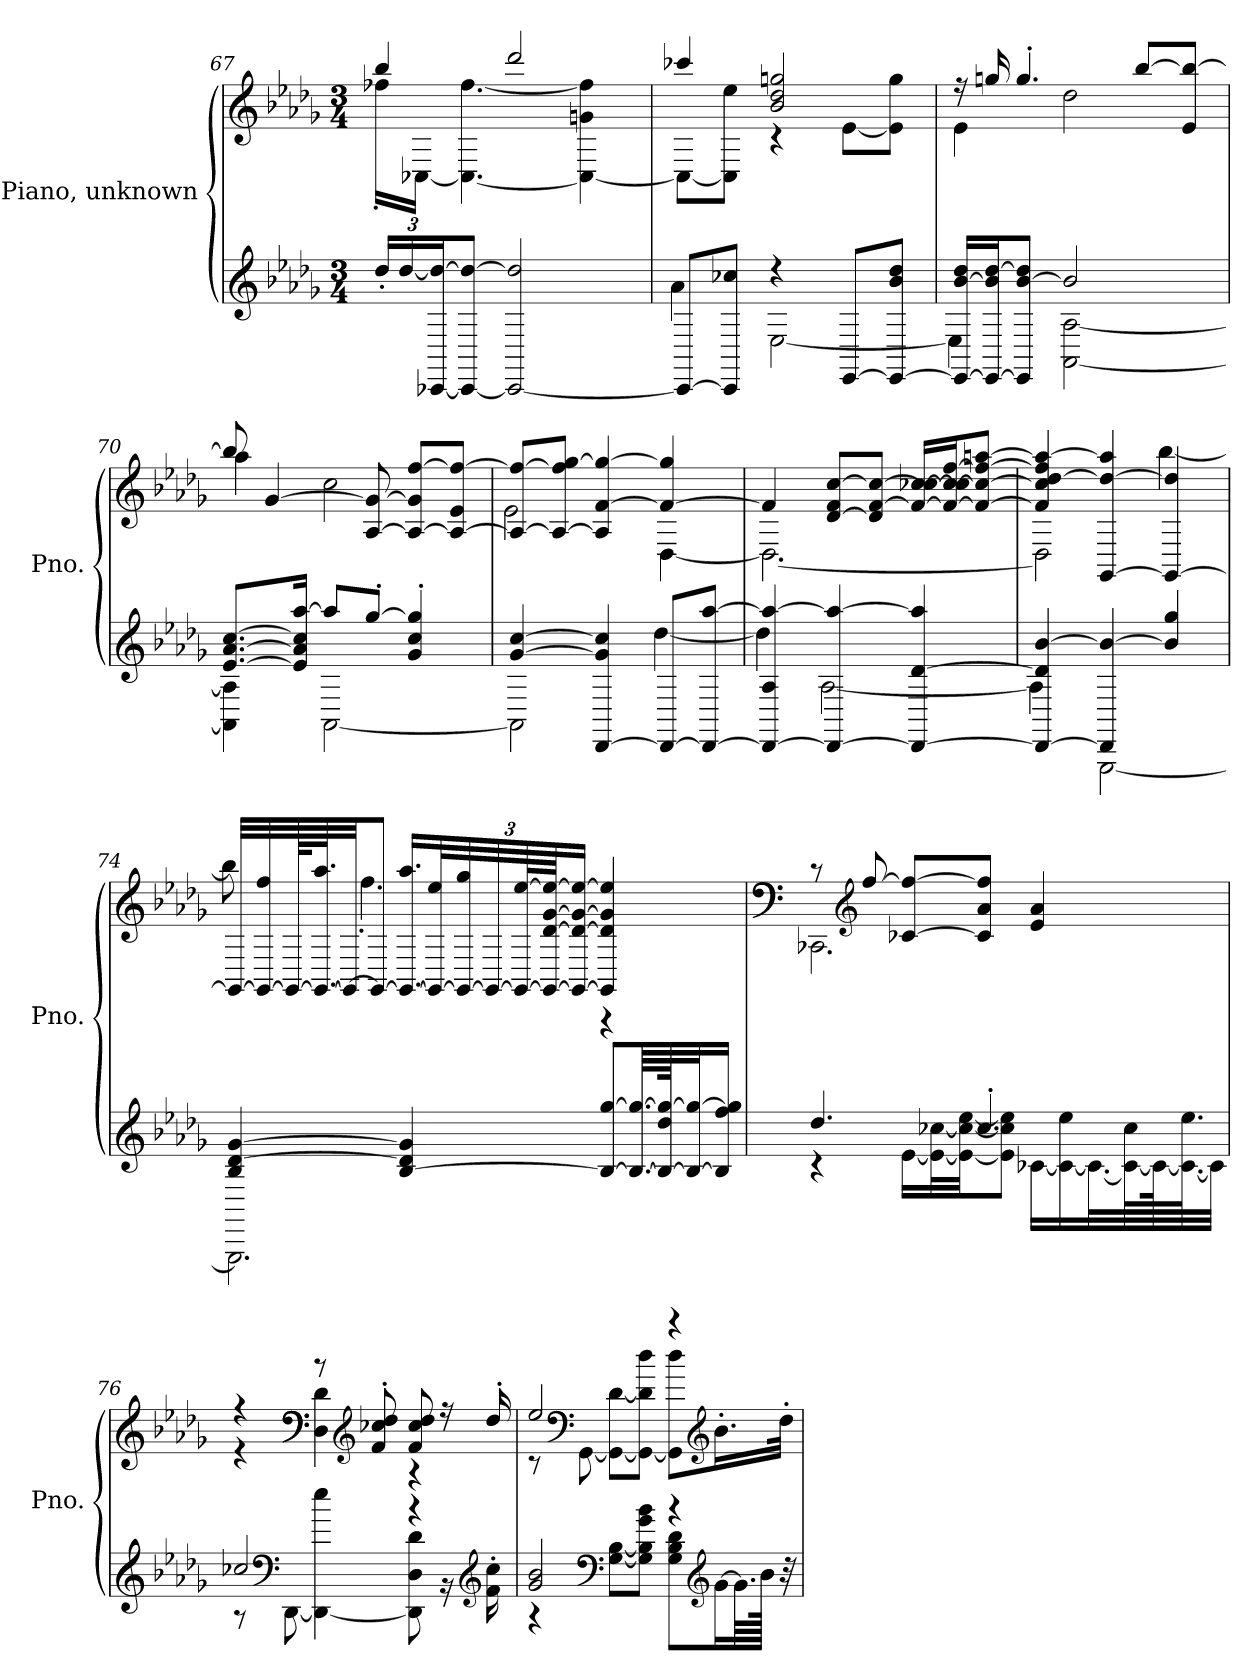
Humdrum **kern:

**kern	**kern
*part1	*part1
*staff2	*staff1
*I"Piano, unknown	*
*I'Pno.	*
!!LO:LB:g=z
*clefG2	*clefG2
*k[b-e-a-d-g-]	*k[b-e-a-d-g-]
*M3/4	*M3/4
*Xbrackettup	*
=67	=67
*	*^
24dd-'/LL	4bb-/	16ff-X'\LL
[24dd-/	.	.
.	.	[16C-X\JJ
[24CC-X/ 24dd-/_J	.	.
8CC-/_ 8dd-/_J	.	4.C-\_ [4.ff-\
2CC-/_ 2dd-/]	2ddd-/	.
.	.	4C-\_ 4gn\ 4ff-\]
=68	=68	=68
*^	*	*
8CC-/L_	4a-\	4ccc-X/	8C-\L_
8CC-/] 8cc-X/J	.	.	8C-\] 8ee-\J
4r	[2E-\	2b-/ 2dd-/ 2ggn/	4r
[8EE-/L	.	.	[8e-\L
8EE-/_ 8b-/ 8dd-/J	.	.	8e-\] 8gg\J
=69	=69	=69	=69
16EE-/_ [16b-/ 16dd-/LL	4E-\]	16r	4e-\
16EE-/_ 16b-/] [16dd-/J	.	16ggn/	.
8EE-/] [8b-/ 8dd-/]J	.	4.gg'/	.
2b-/]	[2AA-\ [2A-\	.	2dd-\
.	.	[8bb-/L	.
.	.	8e-/ 8bb-/_J	.
=70	=70	=70	=70
[8.e-/ [8.a-/ [8.cc/L	4AA-\] 4A-\]	8bb-/]	4aa-\
.	.	[4g-/	.
16e-/] 16a-/] 16cc/] [16aa-/Jk	.	.	.
8aa-/L]	[2AA-\	.	2cc\
[8gg-'/J	.	[8A-/ 8g-/_	.
4g-/' 4cc/' 4gg-/]'	.	8A-/_ 8g-/] [8ff/L	.
.	.	8A-/_ 8e-/ 8ff/_J	.
!!LO:LB:g=z	!!
=71	=71	=71	=71
[4g-/ [4cc/	2AA-\]	8A-/_ 8ff/_L	2e-\
.	.	8A-/_ 8ff/] [8gg-/J	.
[4DD-/ 4g-/] 4cc/]	.	4A-/] [4f/ 4gg-/_	.
8DD-/L_	[4dd-\	4f/_ 4gg-/]	[4D-\
8DD-/_ [8aa-/J	.	.	.
=72	=72	=72	=72
4DD-/_ 4A-/ 4aa-/_	4dd-\]	4f/]	2.D-\_
4DD-/_ 4aa-/_	[2A-\	[8d-/ 8f/ [8cc/L	.
.	.	8d-/] [8f/ 8cc/_J	.
4DD-/_ [4d-/ 4aa-/]	.	16f/_ [16cc-X/ 16cc/_LL	.
.	.	16f/_ 16cc-/_ 16cc/] [16ff/J	.
.	.	8f/_ 8cc-/_ 8ff/_ [8aan/J	.
=73	=73	=73	=73
4DD-/_ 4d-/] [4b-/	4A-\]	4f/] 4cc-/] [4dd-/ 4ff/] 4aa/_	2D-\]
4DD-/] 4b-/_	[2GGG-\	[4GG-/ 4dd-/_ 4aa/]	.
4b-/] 4gg-/	.	4GG-/_ 4dd-/]	[4bb-\
!!LO:PB:g=z	!!
=74	=74	=74	=74
4B-/ [4d-/ [4g-/	2.GGG-\]	32GG-/LLL_	8bb-\]
.	.	32GG-/_ 32ff/	.
.	.	128GG-/KL_	.
.	.	64.GG-/_ 64.aa-/J	.
.	.	32GG-/JJ_	.
.	.	8GG-/J_	4.ff'\
[4B-/ 4d-/] 4g-/]	.	16.GG-/_ 16.aa-/LL	.
.	.	32GG-/_ 32ee-/L	.
*	*	*Xbrackettup	*
.	.	48GG-/_ 48gg-/	.
.	.	48GG-/_	.
.	.	96GG-/_ [96ee-/L	.
.	.	96GG-/_ [96d-/ [96g-/ 96ee-/_JJ	.
.	.	16GG-/_ 16d-/_ 16g-/_ 16ee-/_JJ	.
8B-/_ [8gg-/L	.	4GG-/] 4d-/] 4g-/] 4ee-/]	4r
64.B-/_ 64.gg-/_LLL	.	.	.
128B-/_ 128dd-/ 128gg-/_JK	.	.	.
32B-/_ 32gg-/_J	.	.	.
16B-/] 16ff/ 16gg-/]JJ	.	.	.
!!LO:LB:g=z	!!
=75	=75	=75	=75
*	*	*clefF4	*
4.dd-/	4r	8r	2.CC-X\
*	*	*clefG2	*
.	.	[8ff/	.
.	[16e-\LL	[8c-X/ 8ff/_L	.
.	32e-\_ [32cc-X\L	.	.
.	32e-\_ 32cc-\_ [32ee-\JJ	.	.
4.cc-'/	8e-\] 8cc-\] 8ee-\]J	8c-/] 8a-/ 8ff/]J	.
.	[16c-X\LL	4e-/ 4a-/	.
.	16c-\_ 16ee-\	.	.
.	32.c-\L_	.	.
.	64c-\_ 64cc-\L	.	.
.	128c-\K_	.	.
.	64.c-\_ 64.ee-\J	.	.
.	32c-\JJJ]	.	.
=76	=76	=76	=76
2cc-X/	8r	4r	4r
*clefF4	*	*	*
.	[8DD-\	.	.
*	*	*clefF4	*
.	4DD-\_ 4ee-\	8r	4D-\ 4d-\
*	*	*clefG2	*
.	.	8f/' 8cc-X/' 8dd-/'	.
4r	8DD-\] 8D-\ 8d-\	8f/ 8cc-/ 8dd-/	4r
.	16r	16r	.
*clefG2	*	*	*
.	16f\' 16cc-\'	16dd-'/	.
!!LO:LB:g=z	!!
=77	=77	=77	=77
2g-/ 2b-/	4r	2ee-/	8r
*	*	*clefF4	*
.	.	.	[8GG-\
*clefF4	*	*	*
.	[8G-\ [8B-\L	.	8GG-\_ [8d-\L
.	8G-\] 8B-\] 8g-\ 8b-\J	.	8GG-\_ 8d-\] 8dd-\J
4r	8G-\ 8B-\ 8d-\L	4r	8GG-\] 8dd-\L
*clefG2	*	*clefG2	*
.	[16g-\L	.	16.b-'\L
.	64.g-\LL]	.	.
.	128b-\JJJJk	.	.
.	32r	.	32dd-'\JJk
*v	*v	*	*
*	*v	*v
=	=
*-	*-
